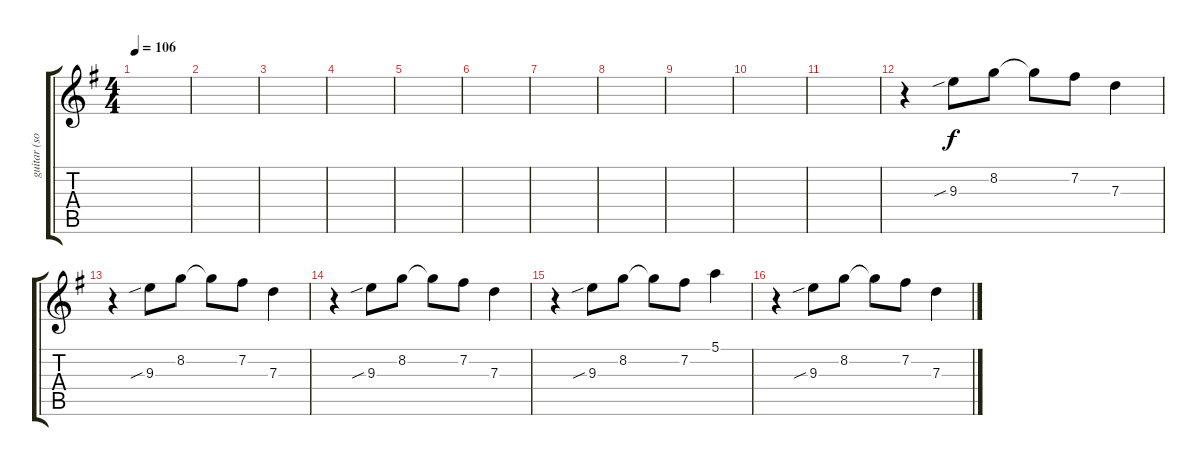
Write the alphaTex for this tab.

\track ("guitar (solo)" "guitar (so") {instrument distortionguitar}
\staff {score tabs}
\tuning (E4 B3 G3 D3 A2 E2) {hide}
\ts (4 4)
\tempo 106
\clef g2
\ks eminor
|
|
|
|
|
|
|
|
|
|
|
r.4 9.3{sib}.8 8.2.8 8.2{t}.8 7.2.8 7.3.4 |
r.4 9.3{sib}.8 8.2.8 8.2{t}.8 7.2.8 7.3.4 |
r.4 9.3{sib}.8 8.2.8 8.2{t}.8 7.2.8 7.3.4 |
r.4 9.3{sib}.8 8.2.8 8.2{t}.8 7.2.8 5.1.4 |
r.4 9.3{sib}.8 8.2.8 8.2{t}.8 7.2.8 7.3.4
